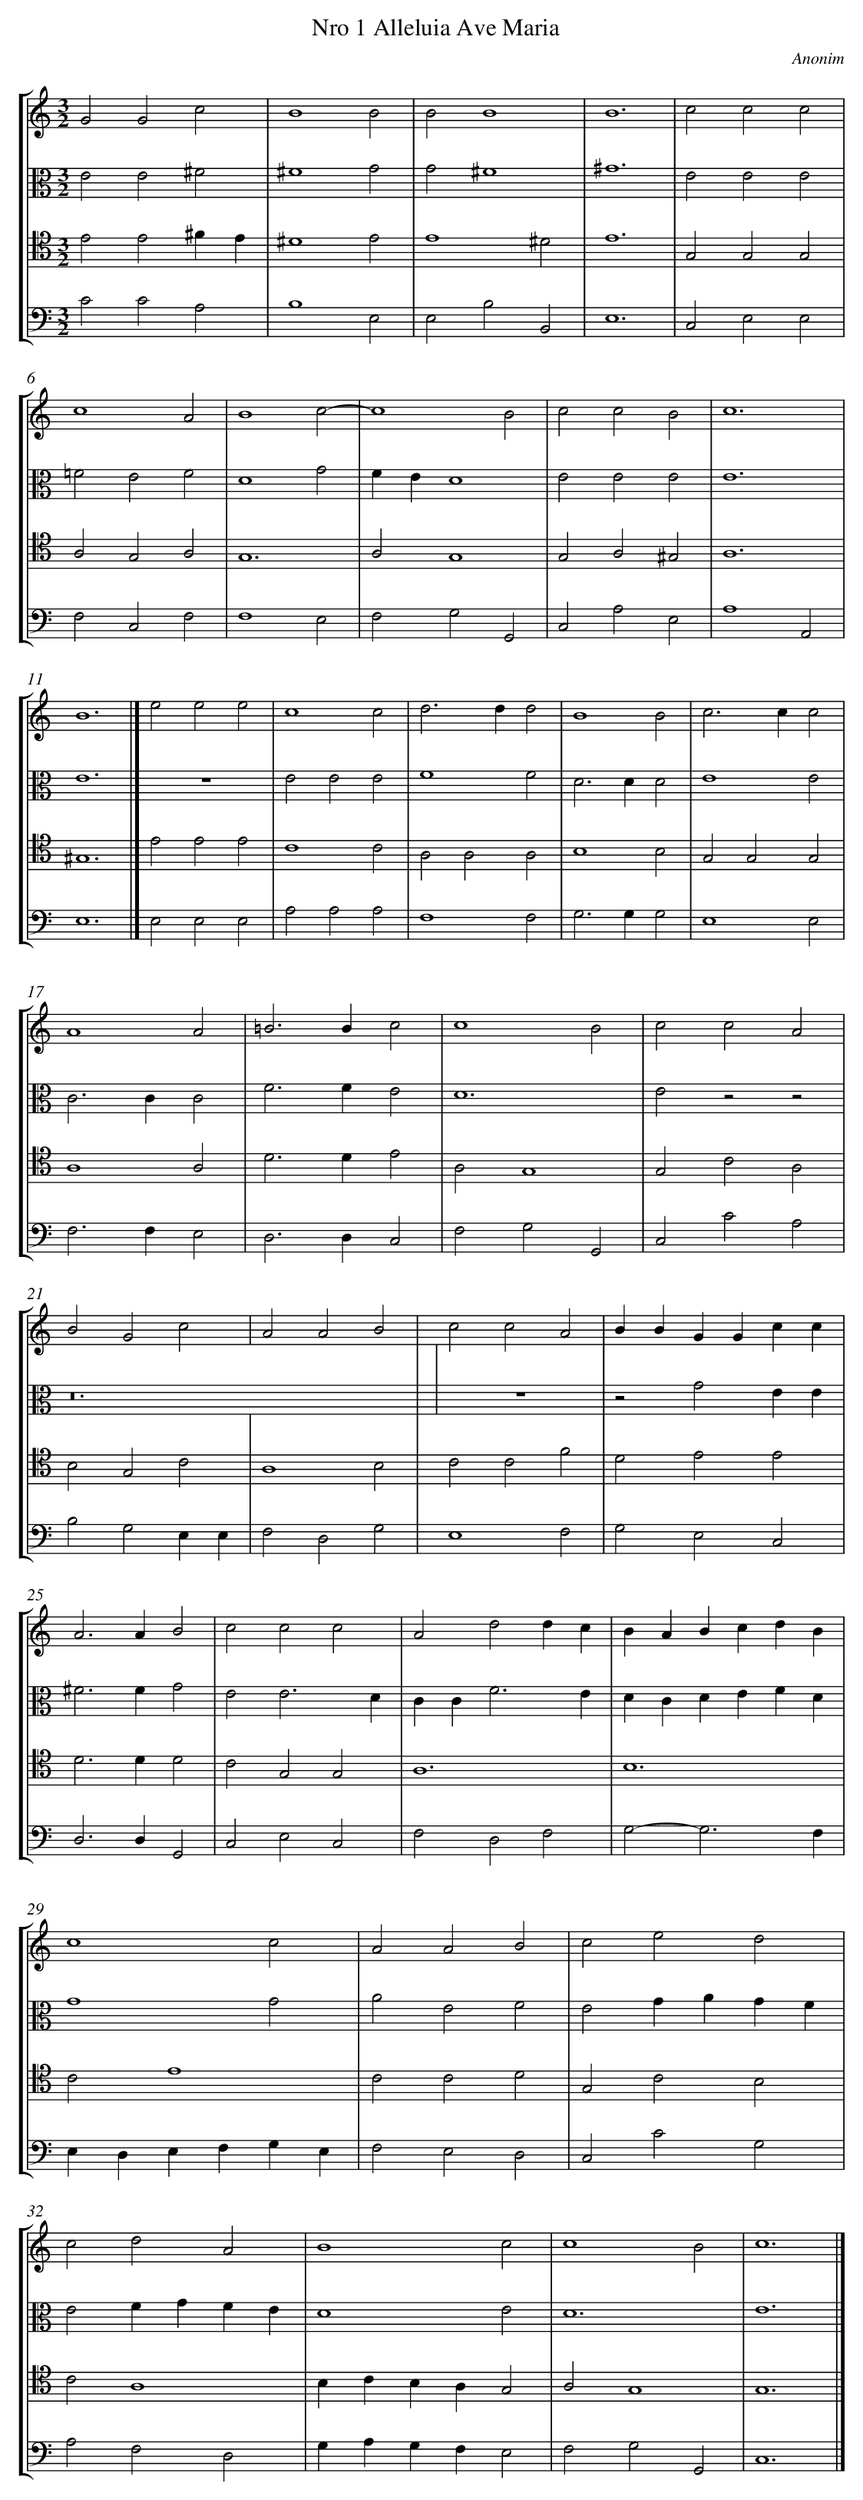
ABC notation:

X:1
T: Nro 1 Alleluia Ave Maria
C: Anonim
L: 1/4
M: 3/2
%%staves [1 2 3 4]
V: 1
V: 2 clef=alto
V: 3 clef=tenor
V: 4 clef=bass
K: C
[V:1] G2G2c2 |
[V:2] E2E2^F2 |
[V:3] E2E2^FE |
[V:4] C2C2A,2 |
[V:1] B4B2 |
[V:2] ^F4G2 |
[V:3] ^D4E2 |
[V:4] B,4E,2 |
[V:1] B2B4 |
[V:2] G2^F4 |
[V:3] E4^D2 |
[V:4] E,2B,2B,,2 |
[V:1] B6 |
[V:2] ^G6 |
[V:3] E6 |
[V:4] E,6 |
[V:1] c2c2c2 |
[V:2] E2E2E2 |
[V:3] G,2G,2G,2 |
[V:4] C,2E,2E,2 |
[V:1] c4A2 |
[V:2] =F2E2F2 |
[V:3] A,2G,2A,2 |
[V:4] F,2C,2F,2 |
[V:1] B4c2- |
[V:2] D4G2 |
[V:3] G,6 |
[V:4] F,4E,2 |
[V:1] c4B2 |
[V:2] FED4 |
[V:3] A,2G,4 |
[V:4] F,2G,2G,,2 |
[V:1] c2c2B2 |
[V:2] E2E2E2 |
[V:3] G,2A,2^G,2 |
[V:4] C,2A,2E,2 |
[V:1] c6 |
[V:2] E6 |
[V:3] A,6 |
[V:4] A,4A,,2 |
[V:1] B6 |]
[V:2] E6 |]
[V:3] ^G,6 |]
[V:4] E,6 |]
[V:1] e2e2e2 [I:setbarnb 13]|
[V:2] z6 |
[V:3] E2E2E2 |
[V:4] E,2E,2E,2 |
[V:1] c4c2 |
[V:2] E2E2E2 |
[V:3] C4C2 |
[V:4] A,2A,2A,2 |
[V:1] d2>d2d2 |
[V:2] F4F2 |
[V:3] A,2A,2A,2 |
[V:4] F,4F,2 |
[V:1] B4B2 |
[V:2] D2>D2D2 |
[V:3] B,4B,2 |
[V:4] G,2>G,2G,2 |
[V:1] c2>c2c2 |
[V:2] E4E2 |
[V:3] G,2G,2G,2 |
[V:4] E,4E,2 |
[V:1] A4A2 |
[V:2] C2>C2C2 |
[V:3] A,4A,2 |
[V:4] F,2>F,2E,2 |
[V:1] =B2>B2c2 |
[V:2] F2>F2E2 |
[V:3] D2>D2E2 |
[V:4] D,2>D,2C,2 |
[V:1] c4B2 |
[V:2] D6 |
[V:3] A,2G,4 |
[V:4] F,2G,2G,,2 |
[V:1] c2c2A2 |
[V:2] E2z2z2 |
[V:3] G,2C2A,2 |
[V:4] C,2C2A,2 |
[V:1] B2G2c2 |
[V:2] z12 |
[V:3] B,2G,2C2 |
[V:4] B,2G,2E,E, |
[V:1] A2A2B2 |
[V:2]  |
[V:3] A,4B,2 |
[V:4] F,2D,2G,2 |
[V:1] c2c2A2 |
[V:2] z6 |
[V:3] C2C2F2 |
[V:4] E,4F,2 |
[V:1] BBGGcc |
[V:2] z2G2EE |
[V:3] D2E2E2 |
[V:4] G,2E,2C,2 |
[V:1] A2>A2B2 |
[V:2] ^F2>F2G2 |
[V:3] D2>D2D2 |
[V:4] D,2>D,2G,,2 |
[V:1] c2c2c2 |
[V:2] E2E3D |
[V:3] C2G,2G,2 |
[V:4] C,2E,2C,2 |
[V:1] A2d2dc |
[V:2] CC2<F2E |
[V:3] A,6 |
[V:4] F,2D,2F,2 |
[V:1] BABcdB |
[V:2] DCDEFD |
[V:3] B,6 |
[V:4] G,2-G,3F, |
[V:1] c4c2 |
[V:2] G4G2 |
[V:3] C2E4 |
[V:4] E,D,E,F,G,E, |
[V:1] A2A2B2 |
[V:2] A2E2F2 |
[V:3] C2C2D2 |
[V:4] F,2E,2D,2 |
[V:1] c2e2d2 |
[V:2] E2GAGF |
[V:3] G,2C2B,2 |
[V:4] C,2C2G,2 |
[V:1] c2d2A2 |
[V:2] E2FGFE |
[V:3] C2A,4 |
[V:4] A,2F,2D,2 |
[V:1] B4c2 |
[V:2] D4E2 |
[V:3] B,CB,A,G,2 |
[V:4] G,A,G,F,E,2 |
[V:1] c4B2 |
[V:2] D6 |
[V:3] A,2G,4 |
[V:4] F,2G,2G,,2 |
[V:1] c6 |]
[V:2] E6 |]
[V:3] G,6 |]
[V:4] C,6 |]
